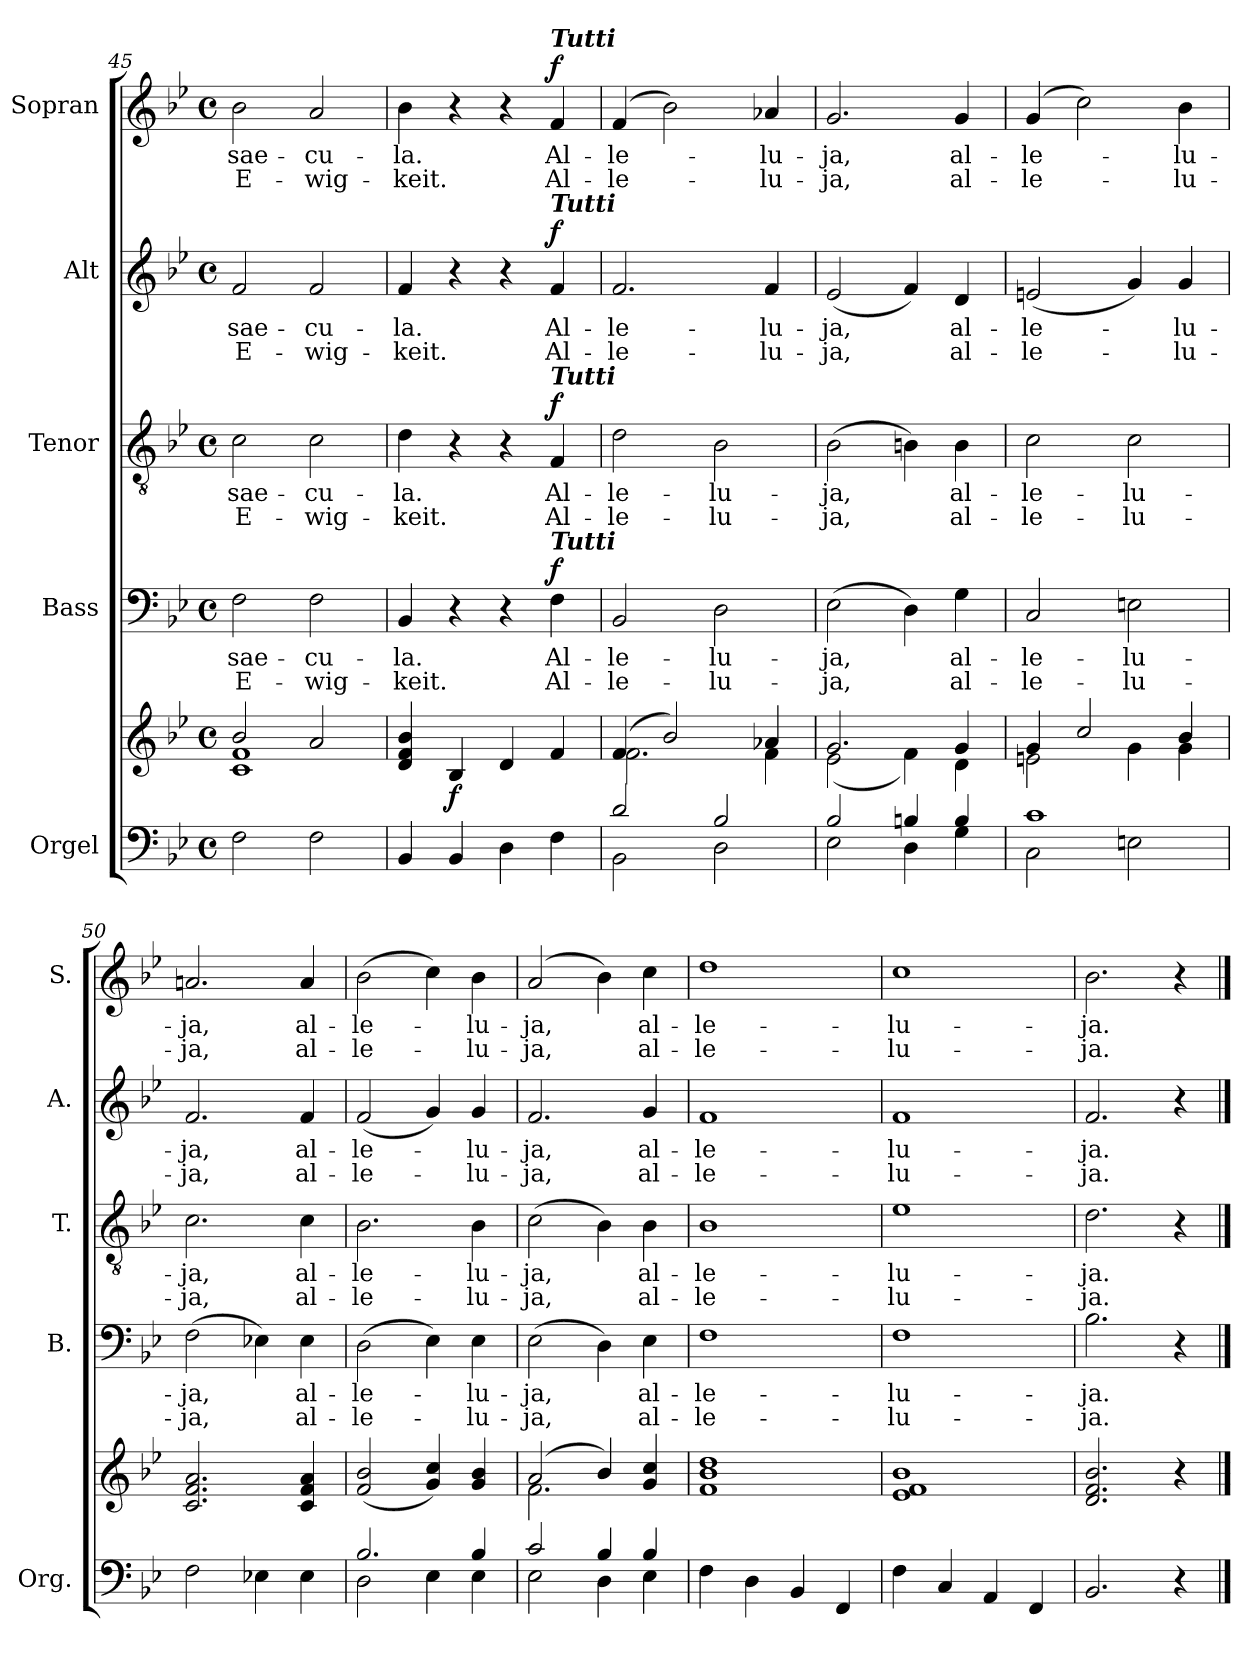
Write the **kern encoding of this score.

**kern	**kern	**dynam	**kern	**text	**text	**dynam	**kern	**text	**text	**dynam	**kern	**text	**text	**dynam	**kern	**text	**text	**dynam
*part5	*part5	*part5	*part4	*part4	*part4	*part4	*part3	*part3	*part3	*part3	*part2	*part2	*part2	*part2	*part1	*part1	*part1	*part1
*staff6	*staff5	*staff5/6	*staff4	*staff4	*staff4	*staff4	*staff3	*staff3	*staff3	*staff3	*staff2	*staff2	*staff2	*staff2	*staff1	*staff1	*staff1	*staff1
*I"Orgel	*	*	*I"Bass	*	*	*	*I"Tenor	*	*	*	*I"Alt	*	*	*	*I"Sopran	*	*	*
*I'Org.	*	*	*I'B.	*	*	*	*I'T.	*	*	*	*I'A.	*	*	*	*I'S.	*	*	*
*clefF4	*clefG2	*	*clefF4	*	*	*	*clefGv2	*	*	*	*clefG2	*	*	*	*clefG2	*	*	*
*k[b-e-]	*k[b-e-]	*	*k[b-e-]	*	*	*	*k[b-e-]	*	*	*	*k[b-e-]	*	*	*	*k[b-e-]	*	*	*
*B-:	*B-:	*	*B-:	*	*	*	*B-:	*	*	*	*B-:	*	*	*	*B-:	*	*	*
*M4/4	*M4/4	*	*M4/4	*	*	*	*M4/4	*	*	*	*M4/4	*	*	*	*M4/4	*	*	*
*met(c)	*met(c)	*	*met(c)	*	*	*	*met(c)	*	*	*	*met(c)	*	*	*	*met(c)	*	*	*
=45	=45	=45	=45	=45	=45	=45	=45	=45	=45	=45	=45	=45	=45	=45	=45	=45	=45	=45
*	*^	*	*	*	*	*	*	*	*	*	*	*	*	*	*	*	*	*
!	!	!	!	!	!LO:LY:b	!LO:LY:b	!	!	!LO:LY:b	!LO:LY:b	!	!	!LO:LY:b	!LO:LY:b	!	!	!LO:LY:b	!LO:LY:b	!
2F\	2b-/	1c 1f	.	2F\	sae-	E-	.	2c\	sae-	E-	.	2f/	sae-	E-	.	2b-\	sae-	E-	.
!	!	!	!	!	!LO:LY:b	!LO:LY:b	!	!	!LO:LY:b	!LO:LY:b	!	!	!LO:LY:b	!LO:LY:b	!	!	!LO:LY:b	!LO:LY:b	!
2F\	2a/	.	.	2F\	-cu-	-wig-	.	2c\	-cu-	-wig-	.	2f/	-cu-	-wig-	.	2a/	-cu-	-wig-	.
*	*v	*v	*	*	*	*	*	*	*	*	*	*	*	*	*	*	*	*	*
!!LO:PB:g=z
=46	=46	=46	=46	=46	=46	=46	=46	=46	=46	=46	=46	=46	=46	=46	=46	=46	=46	=46
!	!	!	!	!LO:LY:b	!LO:LY:b	!	!	!LO:LY:b	!LO:LY:b	!	!	!LO:LY:b	!LO:LY:b	!	!	!LO:LY:b	!LO:LY:b	!
4BB-/	4d/ 4f/ 4b-/	.	4BB-/	-la.	-keit.	.	4d\	-la.	-keit.	.	4f/	-la.	-keit.	.	4b-\	-la.	-keit.	.
!	!	!LO:DY:b	!	!	!	!	!	!	!	!	!	!	!	!	!	!	!	!
4BB-/	4B-/	f	4r	.	.	.	4r	.	.	.	4r	.	.	.	4r	.	.	.
4D\	4d/	.	4r	.	.	.	4r	.	.	.	4r	.	.	.	4r	.	.	.
!	!	!	!	!	!	!	!	!	!	!	!	!	!	!	!LO:TX:a:Bi:t=Tutti	!	!	!
!	!	!	!	!	!	!	!	!	!	!	!LO:TX:a:Bi:t=Tutti	!	!	!	!	!	!	!
!	!	!	!	!	!	!	!LO:TX:a:Bi:t=Tutti	!	!	!	!	!	!	!	!	!	!	!
!	!	!	!LO:TX:a:Bi:t=Tutti	!	!	!	!	!	!	!	!	!	!	!	!	!	!	!
!	!	!	!	!LO:LY:b	!LO:LY:b	!LO:DY:a	!	!LO:LY:b	!LO:LY:b	!LO:DY:a	!	!LO:LY:b	!LO:LY:b	!LO:DY:a	!	!LO:LY:b	!LO:LY:b	!LO:DY:a
4F\	4f/	.	4F\	Al-	Al-	f	4F/	Al-	Al-	f	4f/	Al-	Al-	f	4f/	Al-	Al-	f
=47	=47	=47	=47	=47	=47	=47	=47	=47	=47	=47	=47	=47	=47	=47	=47	=47	=47	=47
*^	*^	*	*	*	*	*	*	*	*	*	*	*	*	*	*	*	*	*
!	!	!	!	!	!	!LO:LY:b	!LO:LY:b	!	!	!LO:LY:b	!LO:LY:b	!	!	!LO:LY:b	!LO:LY:b	!	!	!LO:LY:b	!LO:LY:b	!
2d/	2BB-\	(4f/	2.f\	.	2BB-/	-le-	-le-	.	2d\	-le-	-le-	.	2.f/	-le-	-le-	.	(4f/	-le-	-le-	.
.	.	2b-/)	.	.	.	.	.	.	.	.	.	.	.	.	.	.	2b-\)	.	.	.
!	!	!	!	!	!	!LO:LY:b	!LO:LY:b	!	!	!LO:LY:b	!LO:LY:b	!	!	!	!	!	!	!	!	!
2B-/	2D\	.	.	.	2D\	-lu-	-lu-	.	2B-\	-lu-	-lu-	.	.	.	.	.	.	.	.	.
!	!	!	!	!	!	!	!	!	!	!	!	!	!	!LO:LY:b	!LO:LY:b	!	!	!LO:LY:b	!LO:LY:b	!
.	.	4a-X/	4f\	.	.	.	.	.	.	.	.	.	4f/	-lu-	-lu-	.	4a-X/	-lu-	-lu-	.
=48	=48	=48	=48	=48	=48	=48	=48	=48	=48	=48	=48	=48	=48	=48	=48	=48	=48	=48	=48	=48
!	!	!	!	!	!	!LO:LY:b	!LO:LY:b	!	!	!LO:LY:b	!LO:LY:b	!	!	!LO:LY:b	!LO:LY:b	!	!	!LO:LY:b	!LO:LY:b	!
2B-/	2E-\	2.g/	(<2e-\	.	(>2E-\	-ja,	-ja,	.	(>2B-\	-ja,	-ja,	.	(<2e-/	-ja,	-ja,	.	2.g/	-ja,	-ja,	.
4Bn/	4D\	.	4f\)	.	4D\)	.	.	.	4Bn\)	.	.	.	4f/)	.	.	.	.	.	.	.
!	!	!	!	!	!	!LO:LY:b	!LO:LY:b	!	!	!LO:LY:b	!LO:LY:b	!	!	!LO:LY:b	!LO:LY:b	!	!	!LO:LY:b	!LO:LY:b	!
4B/	4G\	4g/	4d\	.	4G\	al-	al-	.	4B\	al-	al-	.	4d/	al-	al-	.	4g/	al-	al-	.
=49	=49	=49	=49	=49	=49	=49	=49	=49	=49	=49	=49	=49	=49	=49	=49	=49	=49	=49	=49	=49
!	!	!	!	!	!	!LO:LY:b	!LO:LY:b	!	!	!LO:LY:b	!LO:LY:b	!	!	!LO:LY:b	!LO:LY:b	!	!	!LO:LY:b	!LO:LY:b	!
1c	2C\	4g/	2en\	.	2C/	-le-	-le-	.	2c\	-le-	-le-	.	(<2en/	-le-	-le-	.	(4g/	-le-	-le-	.
.	.	2cc/	.	.	.	.	.	.	.	.	.	.	.	.	.	.	2cc\)	.	.	.
!	!	!	!	!	!	!LO:LY:b	!LO:LY:b	!	!	!LO:LY:b	!LO:LY:b	!	!	!	!	!	!	!	!	!
.	2En\	.	4g\	.	2En\	-lu-	-lu-	.	2c\	-lu-	-lu-	.	4g/)	.	.	.	.	.	.	.
!	!	!	!	!	!	!	!	!	!	!	!	!	!	!LO:LY:b	!LO:LY:b	!	!	!LO:LY:b	!LO:LY:b	!
.	.	4b-/	4g\	.	.	.	.	.	.	.	.	.	4g/	-lu-	-lu-	.	4b-\	-lu-	-lu-	.
*v	*v	*	*	*	*	*	*	*	*	*	*	*	*	*	*	*	*	*	*	*
=50	=50	=50	=50	=50	=50	=50	=50	=50	=50	=50	=50	=50	=50	=50	=50	=50	=50	=50	=50
!	!	!	!	!	!LO:LY:b	!LO:LY:b	!	!	!LO:LY:b	!LO:LY:b	!	!	!LO:LY:b	!LO:LY:b	!	!	!LO:LY:b	!LO:LY:b	!
*	*v	*v	*	*	*	*	*	*	*	*	*	*	*	*	*	*	*	*	*
2F\	2.c/ 2.f/ 2.a/	.	(>2F\	-ja,	-ja,	.	2.c\	-ja,	-ja,	.	2.f/	-ja,	-ja,	.	2.an/	-ja,	-ja,	.
4E-X\	.	.	4E-X\)	.	.	.	.	.	.	.	.	.	.	.	.	.	.	.
!	!	!	!	!LO:LY:b	!LO:LY:b	!	!	!LO:LY:b	!LO:LY:b	!	!	!LO:LY:b	!LO:LY:b	!	!	!LO:LY:b	!LO:LY:b	!
4E-\	4c/ 4f/ 4a/	.	4E-\	al-	al-	.	4c\	al-	al-	.	4f/	al-	al-	.	4a/	al-	al-	.
!!LO:LB:g=z
=51	=51	=51	=51	=51	=51	=51	=51	=51	=51	=51	=51	=51	=51	=51	=51	=51	=51	=51
*^	*	*	*	*	*	*	*	*	*	*	*	*	*	*	*	*	*	*
!	!	!	!	!	!LO:LY:b	!LO:LY:b	!	!	!LO:LY:b	!LO:LY:b	!	!	!LO:LY:b	!LO:LY:b	!	!	!LO:LY:b	!LO:LY:b	!
2.B-/	2D\	(2f/ 2b-/	.	(>2D\	-le-	-le-	.	2.B-\	-le-	-le-	.	(<2f/	-le-	-le-	.	(>2b-\	-le-	-le-	.
.	4E-\	4g/ 4cc/)	.	4E-\)	.	.	.	.	.	.	.	4g/)	.	.	.	4cc\)	.	.	.
!	!	!	!	!	!LO:LY:b	!LO:LY:b	!	!	!LO:LY:b	!LO:LY:b	!	!	!LO:LY:b	!LO:LY:b	!	!	!LO:LY:b	!LO:LY:b	!
4B-/	4E-\	4g/ 4b-/	.	4E-\	-lu-	-lu-	.	4B-\	-lu-	-lu-	.	4g/	-lu-	-lu-	.	4b-\	-lu-	-lu-	.
=52	=52	=52	=52	=52	=52	=52	=52	=52	=52	=52	=52	=52	=52	=52	=52	=52	=52	=52	=52
*	*	*^	*	*	*	*	*	*	*	*	*	*	*	*	*	*	*	*	*
!	!	!	!	!	!	!LO:LY:b	!LO:LY:b	!	!	!LO:LY:b	!LO:LY:b	!	!	!LO:LY:b	!LO:LY:b	!	!	!LO:LY:b	!LO:LY:b	!
2c/	2E-\	(2a/	2.f\	.	(>2E-\	-ja,	-ja,	.	(>2c\	-ja,	-ja,	.	2.f/	-ja,	-ja,	.	(2a/	-ja,	-ja,	.
4B-/	4D\	4b-/)	.	.	4D\)	.	.	.	4B-\)	.	.	.	.	.	.	.	4b-\)	.	.	.
!	!	!	!	!	!	!LO:LY:b	!LO:LY:b	!	!	!LO:LY:b	!LO:LY:b	!	!	!LO:LY:b	!LO:LY:b	!	!	!LO:LY:b	!LO:LY:b	!
4B-/	4E-\	4g/ 4cc/	4ryy	.	4E-\	al-	al-	.	4B-\	al-	al-	.	4g/	al-	al-	.	4cc\	al-	al-	.
=53	=53	=53	=53	=53	=53	=53	=53	=53	=53	=53	=53	=53	=53	=53	=53	=53	=53	=53	=53	=53
!	!	!	!	!	!	!LO:LY:b	!LO:LY:b	!	!	!LO:LY:b	!LO:LY:b	!	!	!LO:LY:b	!LO:LY:b	!	!	!LO:LY:b	!LO:LY:b	!
*v	*v	*	*	*	*	*	*	*	*	*	*	*	*	*	*	*	*	*	*	*
*	*v	*v	*	*	*	*	*	*	*	*	*	*	*	*	*	*	*	*	*
4F\	1f 1b- 1dd	.	1F	-le-	-le-	.	1B-	-le-	-le-	.	1f	-le-	-le-	.	1dd	-le-	-le-	.
4D\	.	.	.	.	.	.	.	.	.	.	.	.	.	.	.	.	.	.
4BB-/	.	.	.	.	.	.	.	.	.	.	.	.	.	.	.	.	.	.
4FF/	.	.	.	.	.	.	.	.	.	.	.	.	.	.	.	.	.	.
=54	=54	=54	=54	=54	=54	=54	=54	=54	=54	=54	=54	=54	=54	=54	=54	=54	=54	=54
!	!	!	!	!LO:LY:b	!LO:LY:b	!	!	!LO:LY:b	!LO:LY:b	!	!	!LO:LY:b	!LO:LY:b	!	!	!LO:LY:b	!LO:LY:b	!
4F\	1e- 1f 1b-	.	1F	-lu-	-lu-	.	1e-	-lu-	-lu-	.	1f	-lu-	-lu-	.	1cc	-lu-	-lu-	.
4C/	.	.	.	.	.	.	.	.	.	.	.	.	.	.	.	.	.	.
4AA/	.	.	.	.	.	.	.	.	.	.	.	.	.	.	.	.	.	.
4FF/	.	.	.	.	.	.	.	.	.	.	.	.	.	.	.	.	.	.
=55	=55	=55	=55	=55	=55	=55	=55	=55	=55	=55	=55	=55	=55	=55	=55	=55	=55	=55
!	!	!	!	!LO:LY:b	!LO:LY:b	!	!	!LO:LY:b	!LO:LY:b	!	!	!LO:LY:b	!LO:LY:b	!	!	!LO:LY:b	!LO:LY:b	!
2.BB-/	2.d/ 2.f/ 2.b-/	.	2.B-\	-ja.	-ja.	.	2.d\	-ja.	-ja.	.	2.f/	-ja.	-ja.	.	2.b-\	-ja.	-ja.	.
4r	4r	.	4r	.	.	.	4r	.	.	.	4r	.	.	.	4r	.	.	.
==	==	==	==	==	==	==	==	==	==	==	==	==	==	==	==	==	==	==
*-	*-	*-	*-	*-	*-	*-	*-	*-	*-	*-	*-	*-	*-	*-	*-	*-	*-	*-
